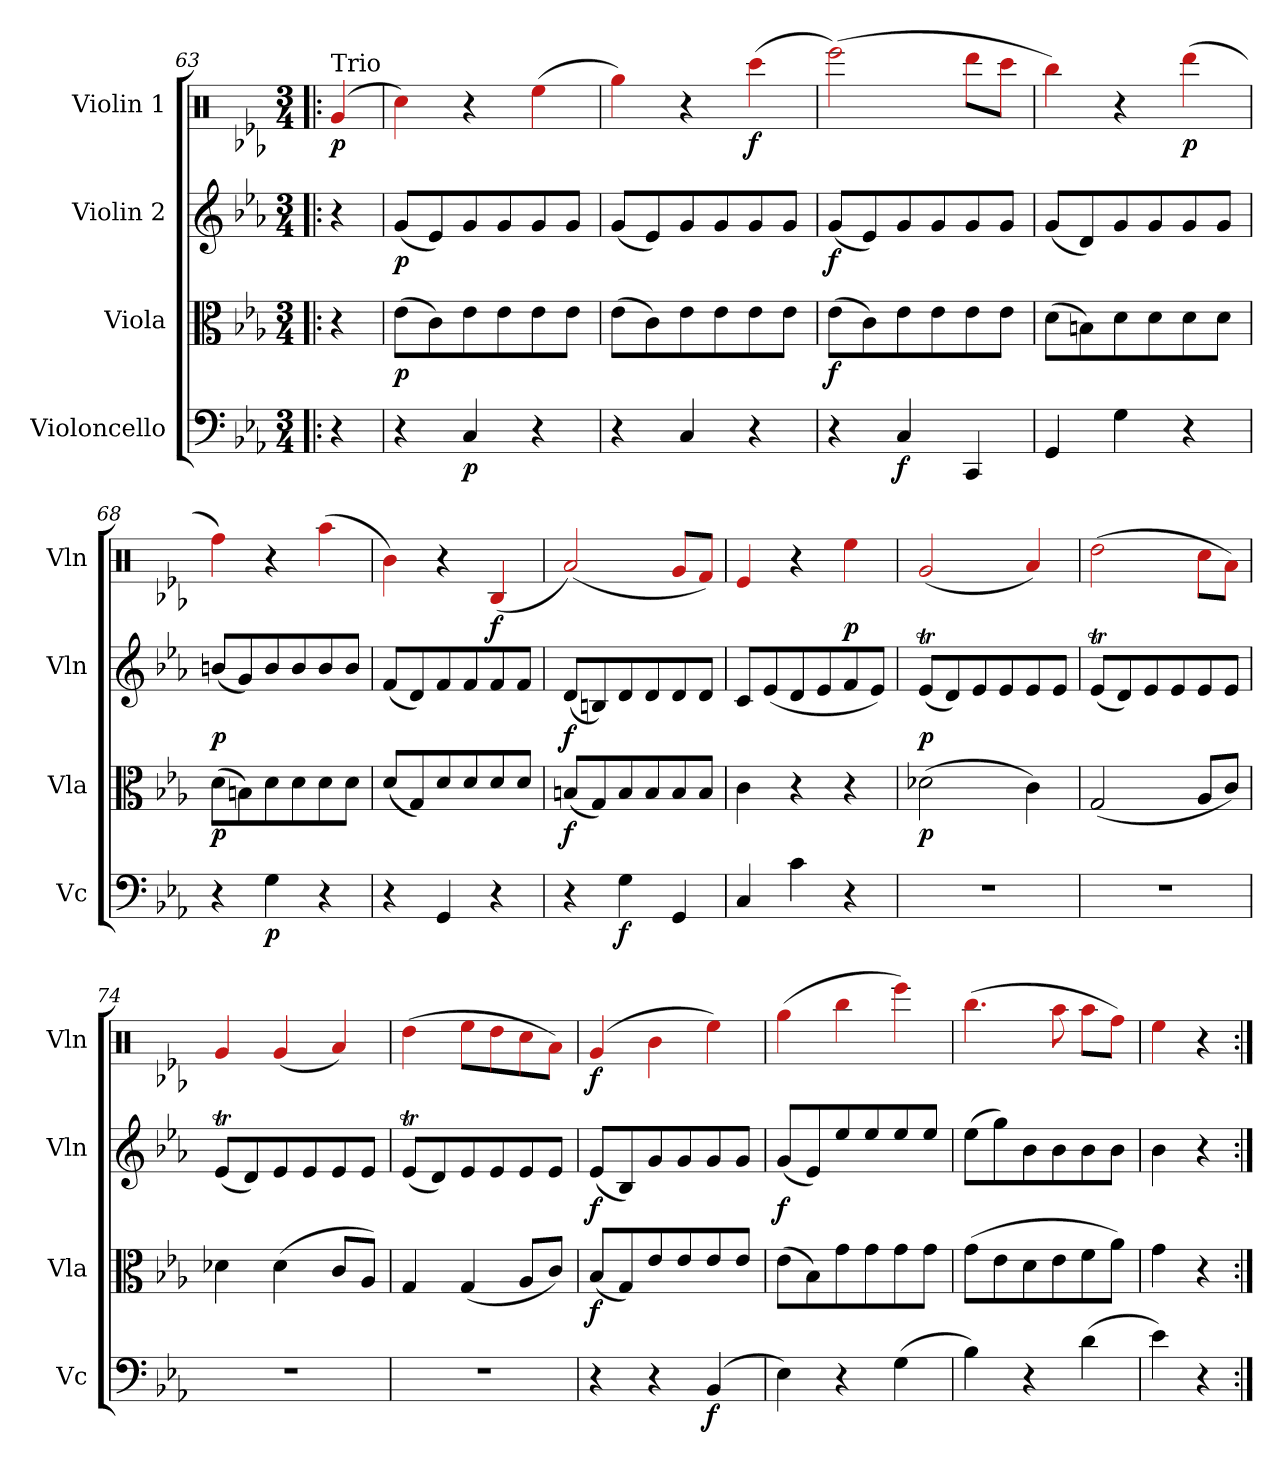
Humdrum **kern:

**kern	**dynam	**kern	**dynam	**kern	**dynam	**kern	**dynam
*part4	*part4	*part3	*part3	*part2	*part2	*part1	*part1
*staff4	*staff4	*staff3	*staff3	*staff2	*staff2	*staff1	*staff1
*I"Violoncello	*	*I"Viola	*	*I"Violin 2	*	*I"Violin 1	*
*I'Vc	*	*I'Vla	*	*I'Vln	*	*I'Vln	*
!!LO:LB:g=z
*clefF4	*	*clefC3	*	*clefG2	*	*clefX	*
*k[b-e-a-]	*	*k[b-e-a-]	*	*k[b-e-a-]	*	*k[b-e-a-]	*
*M3/4	*	*M3/4	*	*M3/4	*	*M3/4	*
=63!|:	=63!|:	=63!|:	=63!|:	=63!|:	=63!|:	=63!|:	=63!|:
!	!	!	!	!	!	!LO:TX:a:t=Trio	!
!	!	!	!	!	!	!	!LO:DY:b
4r	.	4r	.	4r	.	(4g/	p
=64	=64	=64	=64	=64	=64	=64	=64
!	!	!	!LO:DY:b	!	!LO:DY:b	!	!
4r	.	(8e-\L	p	(8g/L	p	4cc\)	.
.	.	8c\)	.	8e-/)	.	.	.
!	!LO:DY:b	!	!	!	!	!	!
4C/	p	8e-\	.	8g/	.	4r	.
.	.	8e-\	.	8g/	.	.	.
4r	.	8e-\	.	8g/	.	(4ee\	.
.	.	8e-\J	.	8g/J	.	.	.
=65	=65	=65	=65	=65	=65	=65	=65
4r	.	(8e-\L	.	(8g/L	.	4gg\)	.
.	.	8c\)	.	8e-/)	.	.	.
4C/	.	8e-\	.	8g/	.	4r	.
.	.	8e-\	.	8g/	.	.	.
!	!	!	!	!	!	!	!LO:DY:b
4r	.	8e-\	.	8g/	.	(4ccc\	f
.	.	8e-\J	.	8g/J	.	.	.
=66	=66	=66	=66	=66	=66	=66	=66
!	!	!	!LO:DY:b	!	!LO:DY:b	!	!
4r	.	(8e-\L	f	(8g/L	f	(2eee\)	.
.	.	8c\)	.	8e-/)	.	.	.
!	!LO:DY:b	!	!	!	!	!	!
4C/	f	8e-\	.	8g/	.	.	.
.	.	8e-\	.	8g/	.	.	.
4CC/	.	8e-\	.	8g/	.	8ddd\L	.
.	.	8e-\J	.	8g/J	.	8ccc\J	.
=67	=67	=67	=67	=67	=67	=67	=67
4GG/	.	(8d\L	.	(8g/L	.	4bbn\)	.
.	.	8Bn\)	.	8d/)	.	.	.
4G\	.	8d\	.	8g/	.	4r	.
.	.	8d\	.	8g/	.	.	.
!	!	!	!	!	!	!	!LO:DY:b
4r	.	8d\	.	8g/	.	(4ddd\	p
.	.	8d\J	.	8g/J	.	.	.
=68	=68	=68	=68	=68	=68	=68	=68
!	!	!	!LO:DY:b	!	!LO:DY:b	!	!
4r	.	(8d\L	p	(8bn/L	p	4ff\)	.
.	.	8Bn\)	.	8g/)	.	.	.
!	!LO:DY:b	!	!	!	!	!	!
4G\	p	8d\	.	8b/	.	4r	.
.	.	8d\	.	8b/	.	.	.
4r	.	8d\	.	8b/	.	(4aa\	.
.	.	8d\J	.	8b/J	.	.	.
=69	=69	=69	=69	=69	=69	=69	=69
4r	.	(8d/L	.	(8f/L	.	4bn\)	.
.	.	8G/)	.	8d/)	.	.	.
4GG/	.	8d/	.	8f/	.	4r	.
.	.	8d/	.	8f/	.	.	.
!	!	!	!	!	!	!	!LO:DY:b
4r	.	8d/	.	8f/	.	(4Bn/	f
.	.	8d/J	.	8f/J	.	.	.
=70	=70	=70	=70	=70	=70	=70	=70
!	!	!	!LO:DY:b	!	!LO:DY:b	!	!
4r	.	(8Bn/L	f	(8d/L	f	(2a/)	.
.	.	8G/)	.	8Bn/)	.	.	.
!	!LO:DY:b	!	!	!	!	!	!
4G\	f	8B/	.	8d/	.	.	.
.	.	8B/	.	8d/	.	.	.
4GG/	.	8B/	.	8d/	.	8g/L	.
.	.	8B/J	.	8d/J	.	8f/J)	.
=71	=71	=71	=71	=71	=71	=71	=71
4C/	.	4c\	.	8c/L	.	4e/	.
.	.	.	.	(8e-/	.	.	.
4c\	.	4r	.	8d/	.	4r	.
.	.	.	.	8e-/	.	.	.
!	!	!	!	!	!	!	!LO:DY:b
4r	.	4r	.	8f/	.	4ee\	p
.	.	.	.	8e-/J)	.	.	.
!!LO:LB:g=z
=72	=72	=72	=72	=72	=72	=72	=72
!	!	!	!LO:DY:b	!	!LO:DY:b	!	!
2.r	.	(2d-X\	p	(8e-T/L	p	(2g/	.
.	.	.	.	8d/)	.	.	.
.	.	.	.	8e-/	.	.	.
.	.	.	.	8e-/	.	.	.
.	.	4c\)	.	8e-/	.	4a/)	.
.	.	.	.	8e-/J	.	.	.
!!LO:LB:g=z
=73	=73	=73	=73	=73	=73	=73	=73
2.r	.	(2G/	.	(8e-T/L	.	(2dd-X\	.
.	.	.	.	8d/)	.	.	.
.	.	.	.	8e-/	.	.	.
.	.	.	.	8e-/	.	.	.
.	.	8A-/L	.	8e-/	.	8cc\L	.
.	.	8c/J)	.	8e-/J	.	8a\J)	.
=74	=74	=74	=74	=74	=74	=74	=74
2.r	.	4d-X\	.	(8e-T/L	.	4g/	.
.	.	.	.	8d/)	.	.	.
.	.	(4d-\	.	8e-/	.	(4g/	.
.	.	.	.	8e-/	.	.	.
.	.	8c/L	.	8e-/	.	4a/)	.
.	.	8A-/J)	.	8e-/J	.	.	.
=75	=75	=75	=75	=75	=75	=75	=75
2.r	.	4G/	.	(8e-T/L	.	(4dd-X\	.
.	.	.	.	8d/)	.	.	.
.	.	(4G/	.	8e-/	.	8ee\L	.
.	.	.	.	8e-/	.	8dd\	.
.	.	8A-/L	.	8e-/	.	8cc\	.
.	.	8c/J)	.	8e-/J	.	8a\J)	.
=76	=76	=76	=76	=76	=76	=76	=76
!	!	!	!LO:DY:b	!	!LO:DY:b	!	!LO:DY:b
4r	.	(8B-/L	f	(8e-/L	f	(4g/	f
.	.	8G/)	.	8B-/)	.	.	.
4r	.	8e-/	.	8g/	.	4b\	.
.	.	8e-/	.	8g/	.	.	.
!	!LO:DY:b	!	!	!	!	!	!
(>4BB-/	f	8e-/	.	8g/	.	4ee\)	.
.	.	8e-/J	.	8g/J	.	.	.
=77	=77	=77	=77	=77	=77	=77	=77
!	!	!	!	!	!LO:DY:b	!	!
4E-\)	.	(8e-\L	.	(8g/L	f	(4gg\	.
.	.	8B-\)	.	8e-/)	.	.	.
4r	.	8g\	.	8ee-/	.	4bb\	.
.	.	8g\	.	8ee-/	.	.	.
(4G\	.	8g\	.	8ee-/	.	4eee\)	.
.	.	8g\J	.	8ee-/J	.	.	.
=78	=78	=78	=78	=78	=78	=78	=78
4B-\)	.	(8g\L	.	(8ee-\L	.	(4.bb\	.
.	.	8e-\	.	8gg\)	.	.	.
4r	.	8d\	.	8b-\	.	.	.
.	.	8e-\	.	8b-\	.	8aan\	.
(4d\	.	8f\	.	8b-\	.	8aa-X\L	.
.	.	8a-\J)	.	8b-\J	.	8ff\J)	.
=78X3	=78X3	=78X3	=78X3	=78X3	=78X3	=78X3	=78X3
4e-\)	.	4g\	.	4b-\	.	4ee\	.
4r	.	4r	.	4r	.	4r	.
=:|!	=:|!	=:|!	=:|!	=:|!	=:|!	=:|!	=:|!
*-	*-	*-	*-	*-	*-	*-	*-
